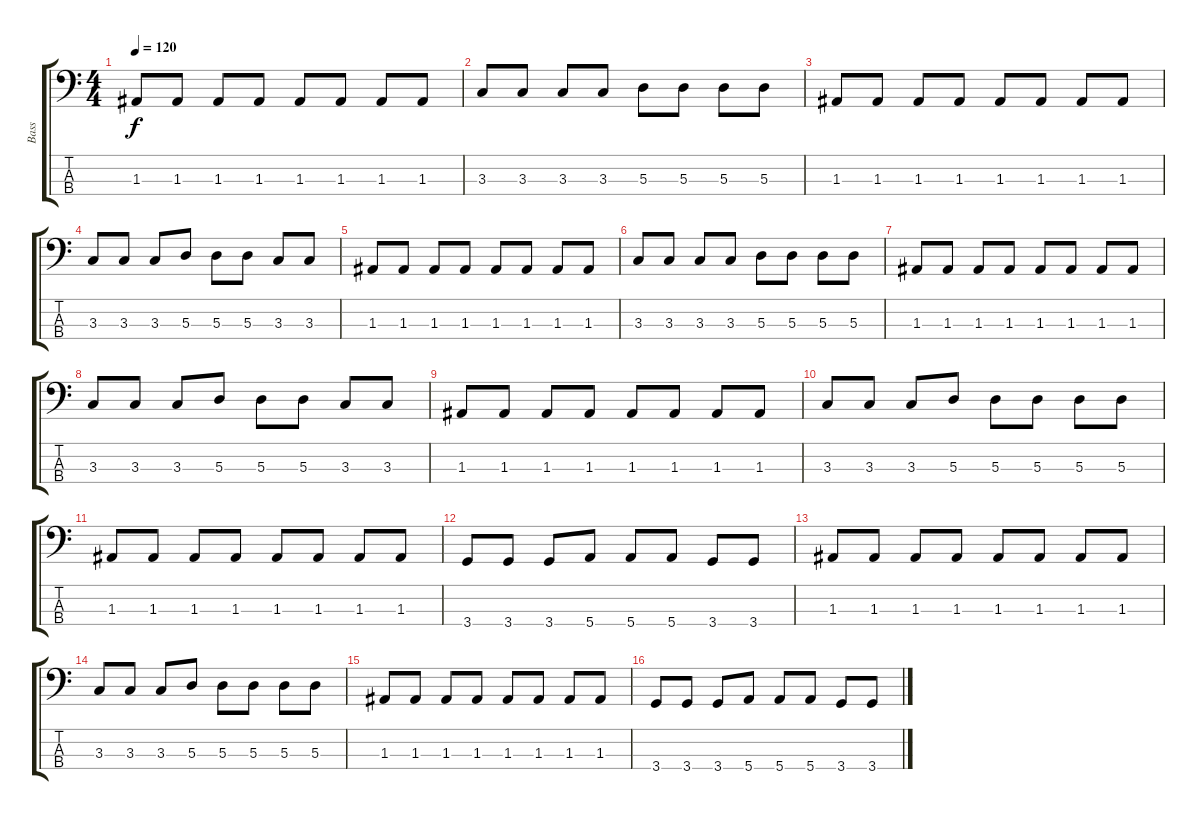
\track ("Bass" "Bass") {instrument slapbass1}
\staff {score tabs}
\tuning (G2 D2 A1 E1) {hide}
\ts (4 4)
\tempo 120
\clef f4
\ks c
1.3.8{dy f instrument slapbass1} 1.3.8 1.3.8 1.3.8 1.3.8 1.3.8 1.3.8 1.3.8 |
3.3.8 3.3.8 3.3.8 3.3.8 5.3.8 5.3.8 5.3.8 5.3.8 |
1.3.8 1.3.8 1.3.8 1.3.8 1.3.8 1.3.8 1.3.8 1.3.8 |
3.3.8 3.3.8 3.3.8 5.3.8 5.3.8 5.3.8 3.3.8 3.3.8 |
1.3.8 1.3.8 1.3.8 1.3.8 1.3.8 1.3.8 1.3.8 1.3.8 |
3.3.8 3.3.8 3.3.8 3.3.8 5.3.8 5.3.8 5.3.8 5.3.8 |
1.3.8 1.3.8 1.3.8 1.3.8 1.3.8 1.3.8 1.3.8 1.3.8 |
3.3.8 3.3.8 3.3.8 5.3.8 5.3.8 5.3.8 3.3.8 3.3.8 |
1.3.8 1.3.8 1.3.8 1.3.8 1.3.8 1.3.8 1.3.8 1.3.8 |
3.3.8 3.3.8 3.3.8 5.3.8 5.3.8 5.3.8 5.3.8 5.3.8 |
1.3.8 1.3.8 1.3.8 1.3.8 1.3.8 1.3.8 1.3.8 1.3.8 |
3.4.8 3.4.8 3.4.8 5.4.8 5.4.8 5.4.8 3.4.8 3.4.8 |
1.3.8 1.3.8 1.3.8 1.3.8 1.3.8 1.3.8 1.3.8 1.3.8 |
3.3.8 3.3.8 3.3.8 5.3.8 5.3.8 5.3.8 5.3.8 5.3.8 |
1.3.8 1.3.8 1.3.8 1.3.8 1.3.8 1.3.8 1.3.8 1.3.8 |
3.4.8 3.4.8 3.4.8 5.4.8 5.4.8 5.4.8 3.4.8 3.4.8
